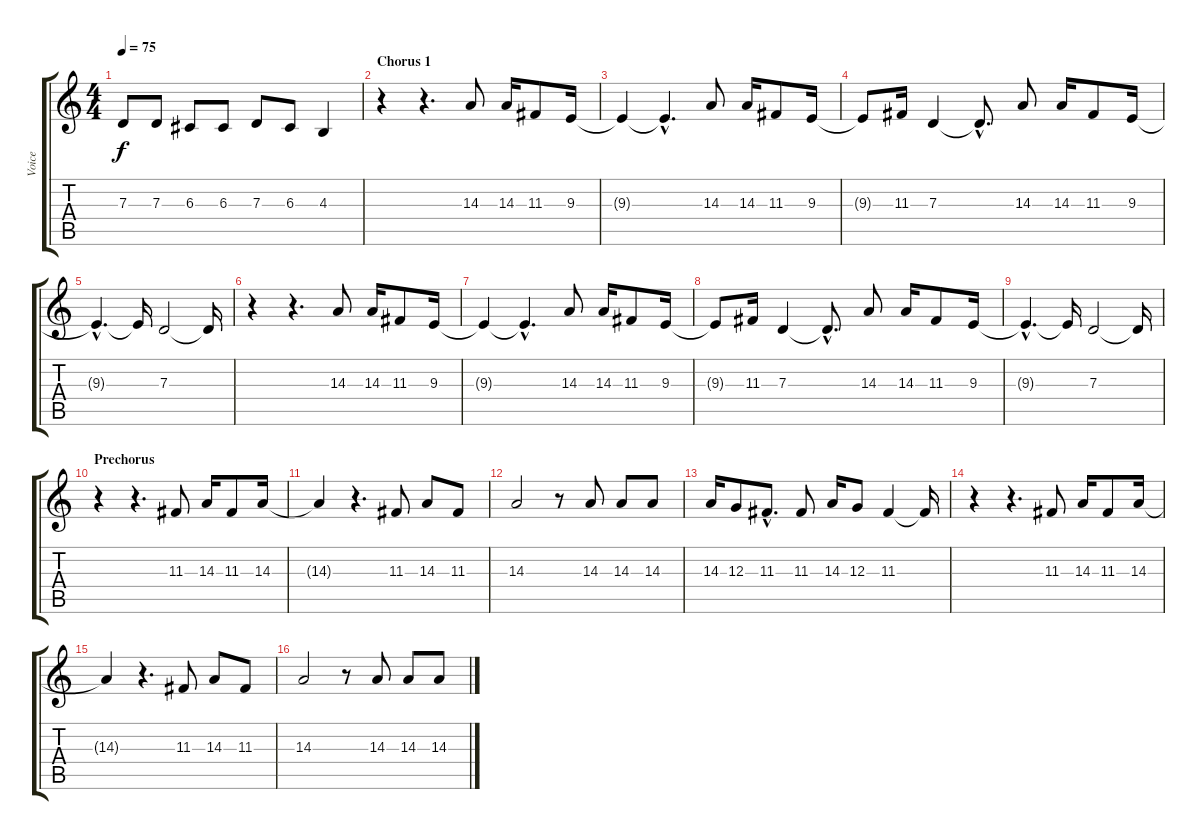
\track ("Voice" "Voice") {instrument violin}
\staff {score tabs}
\tuning (E4 B3 G3 D3 A2 E2) {hide}
\ts (4 4)
\tempo 75
\clef g2
\ks c
7.3.8{dy f} 7.3.8 6.3.8 6.3.8 7.3.8 6.3.8 4.3.4 |
\section ("" "Chorus 1")
r.4{volume 16} r.4{d} 14.3.8 14.3.16 11.3.8 9.3.16 |
9.3{t}.4 9.3{hac t}.4{d} 14.3.8 14.3.16 11.3.8 9.3.16 |
9.3{t}.8 11.3.16 7.3.4 7.3{hac t}.8{d} 14.3.8 14.3.16 11.3.8 9.3.16 |
9.3{hac t}.4{d} 9.3{t}.16 7.3.2 7.3{t}.16 |
r.4 r.4{d} 14.3.8 14.3.16 11.3.8 9.3.16 |
9.3{t}.4 9.3{hac t}.4{d} 14.3.8 14.3.16 11.3.8 9.3.16 |
9.3{t}.8 11.3.16 7.3.4 7.3{hac t}.8{d} 14.3.8 14.3.16 11.3.8 9.3.16 |
9.3{hac t}.4{d} 9.3{t}.16 7.3.2 7.3{t}.16 |
\section ("" "Prechorus")
r.4 r.4{d} 11.3.8 14.3.16 11.3.8 14.3.16 |
14.3{t}.4 r.4{d} 11.3.8 14.3.8 11.3.8 |
14.3.2 r.8 14.3.8 14.3.8 14.3.8 |
14.3.16 12.3.8 11.3{hac}.8{d} 11.3.8 14.3.16 12.3.8 11.3.4 11.3{t}.16 |
r.4 r.4{d} 11.3.8 14.3.16 11.3.8 14.3.16 |
14.3{t}.4 r.4{d} 11.3.8 14.3.8 11.3.8 |
14.3.2 r.8 14.3.8 14.3.8 14.3.8
